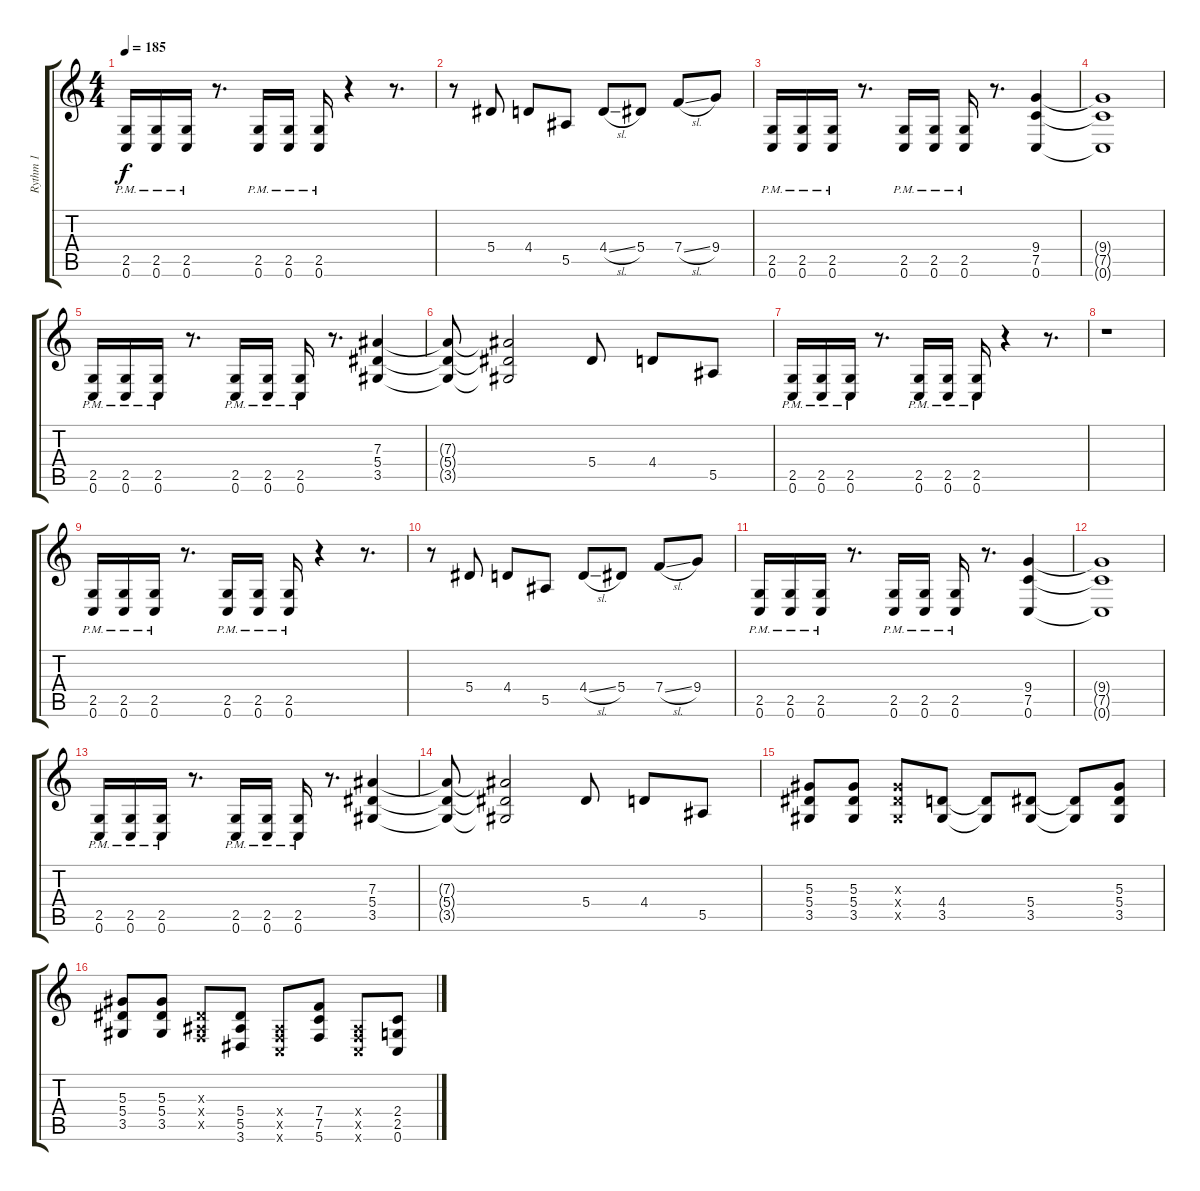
\track ("Rythm 1" "Rythm 1") {instrument distortionguitar}
\staff {score tabs}
\tuning (C4 G3 Eb3 Bb2 F2 C2) {hide}
\ts (4 4)
\tempo 185
\clef g2
\ks c
(2.5{pm} 0.6{pm}).16{dy f} (2.5{pm} 0.6{pm}).16 (2.5{pm} 0.6{pm}).16 r.8{d} (2.5{pm} 0.6{pm}).16 (2.5{pm} 0.6{pm}).16 (2.5{pm} 0.6{pm}).16 r.4 r.8{d} |
r.8 5.4.8 4.4.8 5.5.8 4.4{sl}.8 5.4.8 7.4{sl}.8 9.4.8 |
(2.5{pm} 0.6{pm}).16 (2.5{pm} 0.6{pm}).16 (2.5{pm} 0.6{pm}).16 r.8{d} (2.5{pm} 0.6{pm}).16 (2.5{pm} 0.6{pm}).16 (2.5{pm} 0.6{pm}).16 r.8{d} (9.4 7.5 0.6).4 |
(9.4{t} 7.5{t} 0.6{t}).1 |
(2.5{pm} 0.6{pm}).16 (2.5{pm} 0.6{pm}).16 (2.5{pm} 0.6{pm}).16 r.8{d} (2.5{pm} 0.6{pm}).16 (2.5{pm} 0.6{pm}).16 (2.5{pm} 0.6{pm}).16 r.8{d} (7.3 5.4 3.5).4 |
(7.3{t} 5.4{t} 3.5{t}).8 (7.3{t} 5.4{t} 3.5{t}).2 5.4.8 4.4.8 5.5.8 |
(2.5{pm} 0.6{pm}).16 (2.5{pm} 0.6{pm}).16 (2.5{pm} 0.6{pm}).16 r.8{d} (2.5{pm} 0.6{pm}).16 (2.5{pm} 0.6{pm}).16 (2.5{pm} 0.6{pm}).16 r.4 r.8{d} |
r.1 |
(2.5{pm} 0.6{pm}).16 (2.5{pm} 0.6{pm}).16 (2.5{pm} 0.6{pm}).16 r.8{d} (2.5{pm} 0.6{pm}).16 (2.5{pm} 0.6{pm}).16 (2.5{pm} 0.6{pm}).16 r.4 r.8{d} |
r.8 5.4.8 4.4.8 5.5.8 4.4{sl}.8 5.4.8 7.4{sl}.8 9.4.8 |
(2.5{pm} 0.6{pm}).16 (2.5{pm} 0.6{pm}).16 (2.5{pm} 0.6{pm}).16 r.8{d} (2.5{pm} 0.6{pm}).16 (2.5{pm} 0.6{pm}).16 (2.5{pm} 0.6{pm}).16 r.8{d} (9.4 7.5 0.6).4 |
(9.4{t} 7.5{t} 0.6{t}).1 |
(2.5{pm} 0.6{pm}).16 (2.5{pm} 0.6{pm}).16 (2.5{pm} 0.6{pm}).16 r.8{d} (2.5{pm} 0.6{pm}).16 (2.5{pm} 0.6{pm}).16 (2.5{pm} 0.6{pm}).16 r.8{d} (7.3 5.4 3.5).4 |
(7.3{t} 5.4{t} 3.5{t}).8 (7.3{t} 5.4{t} 3.5{t}).2 5.4.8 4.4.8 5.5.8 |
(5.3 5.4 3.5).8 (5.3 5.4 3.5).8 (5.3{x} 5.4{x} 3.5{x}).8 (4.4 3.5).8 (4.4{t} 3.5{t}).8 (5.4 3.5).8 (5.4{t} 3.5{t}).8 (5.3 5.4 3.5).8 |
(5.3 5.4 3.5).8 (5.3 5.4 3.5).8 (0.3{x} 0.4{x} 0.5{x}).8 (5.4 5.5 3.6).8 (0.4{x} 0.5{x} 0.6{x}).8 (7.4 7.5 5.6).8 (0.4{x} 0.5{x} 0.6{x}).8 (2.4 2.5 0.6).8
